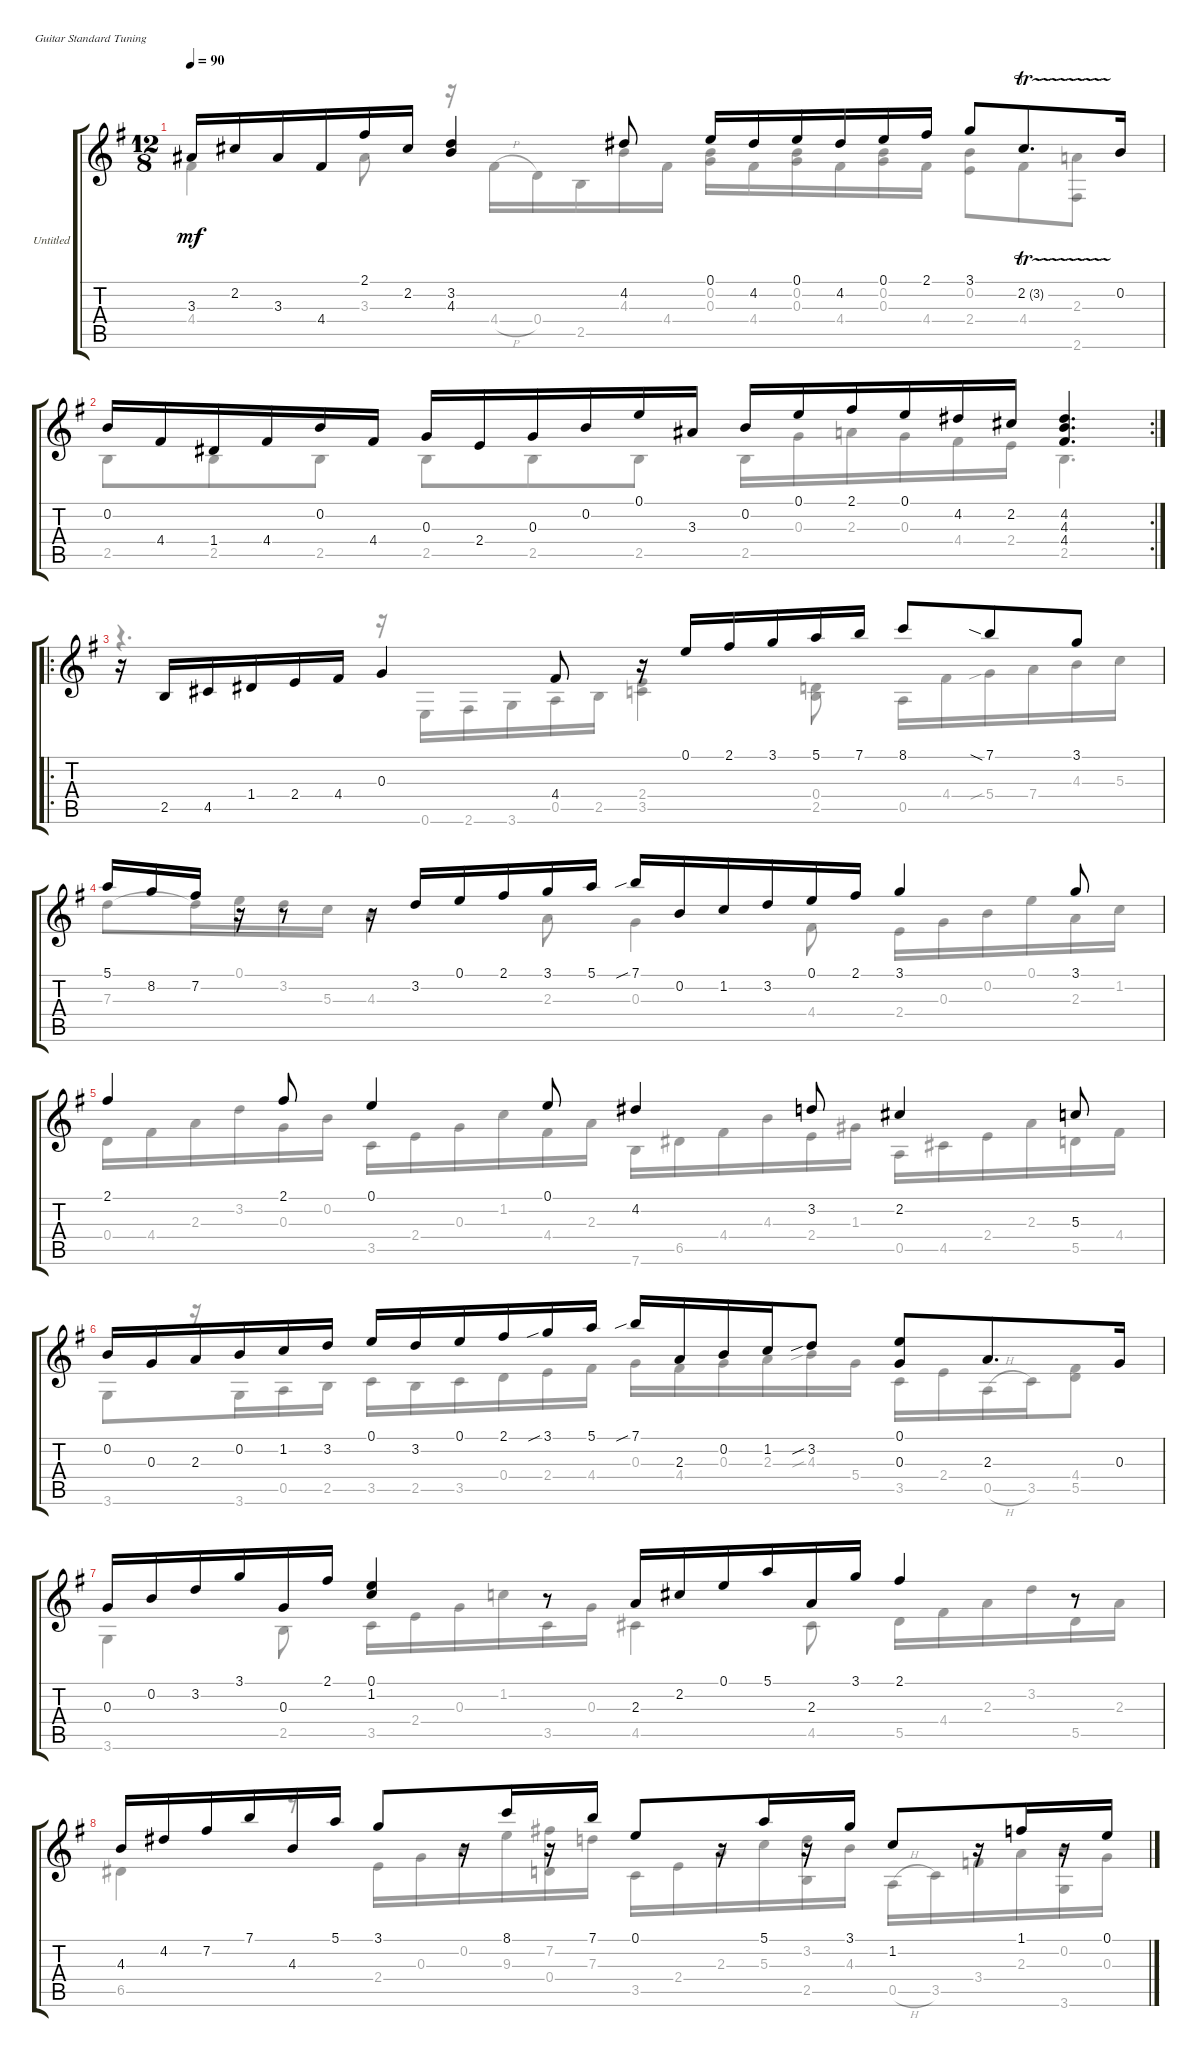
\bracketExtendMode groupsimilarinstruments
\firstSystemTrackNameOrientation horizontal
\otherSystemsTrackNameOrientation horizontal
\track ("Untitled" "Untitled") {instrument acousticguitarnylon}
\staff {score tabs}
\tuning (E4 B3 G3 D3 A2 E2)
\voice
\ts (12 8)
\tempo 90
\clef g2
\ks eminor
3.3.16{dy mf} 2.2.16 3.3.16 4.4.16 2.1.16 2.2.16 (3.2 4.3).4 4.2.8 0.1.16 4.2.16 0.1.16 4.2.16 0.1.16 2.1.16 3.1.8 2.2{tr (3 16)}.8{d} 0.2.16 |
\rc 2
0.2.16 4.4.16 1.4.16 4.4.16 0.2.16 4.4.16 0.3.16 2.4.16 0.3.16 0.2.16 0.1.16 3.3.16 0.2.16 0.1.16 2.1.16 0.1.16 4.2.16 2.2.16 (4.2 4.3 4.4).4{d} |
\ro
r.16 2.5.16 4.5.16 1.4.16 2.4.16 4.4.16 0.3.4 4.4.8 r.16 0.1.16 2.1.16 3.1.16 5.1.16 7.1.16 8.1.8 7.1{sia}.8 3.1.8 |
5.1.16 8.2.16 7.2.16 r.16 r.8 r.16 3.2.16 0.1.16 2.1.16 3.1.16 5.1.16 7.1{sib}.16 0.2.16 1.2.16 3.2.16 0.1.16 2.1.16 3.1.4 3.1.8 |
2.1.4 2.1.8 0.1.4 0.1.8 4.2.4 3.2.8 2.2.4 5.3.8 |
0.2.16 0.3.16 2.3.16 0.2.16 1.2.16 3.2.16 0.1.16 3.2.16 0.1.16 2.1.16 3.1{sib}.16 5.1.16 7.1{sib}.16 2.3.16 0.2.16 1.2.16 3.2{sib}.8 (0.1 0.3).8 2.3.8{d} 0.3.16 |
0.3.16 0.2.16 3.2.16 3.1.16 0.3.16 2.1.16 (0.1 1.2).4 r.8 2.3.16 2.2.16 0.1.16 5.1.16 2.3.16 3.1.16 2.1.4 r.8 |
4.3.16 4.2.16 7.2.16 7.1.16 4.3.16 5.1.16 3.1.8 r.16 8.1.16 r.16 7.1.16 0.1.8 r.16 5.1.16 r.16 3.1.16 1.2.8 r.16 1.1.16 r.16 0.1.16
\voice
\clef g2
\ottava regular
\simile none
\ks eminor
4.4.4{dy mf} 3.3.8 r.16 4.4{h}.16 0.4.16 2.5.16 4.3.16 4.4.16 (0.2 0.3).16 4.4.16 (0.2 0.3).16 4.4.16 (0.2 0.3).16 4.4.16 (0.2 2.4).8 4.4.8 (2.3 2.6).8 |
2.5.8 2.5.8 2.5.8 2.5.8 2.5.8 2.5.8 2.5.16 0.3.16 2.3.16 0.3.16 4.4.16 2.4.16 2.5.4{d} |
r.4{d} r.16 0.6.16 2.6.16 3.6.16 0.5.16 2.5.16 (2.4 3.5).4 (0.4 2.5).8 0.5.16 4.4.16 5.4{sib}.16 7.4.16 4.3.16 5.3.16 |
7.3.8 7.3{t}.16 0.1.16 3.2.16 5.3.16 4.3.4 2.3.8 0.3.4 4.4.8 2.4.16 0.3.16 0.2.16 0.1.16 2.3.16 1.2.16 |
0.4.16 4.4.16 2.3.16 3.2.16 0.3.16 0.2.16 3.5.16 2.4.16 0.3.16 1.2.16 4.4.16 2.3.16 7.6.16 6.5.16 4.4.16 4.3.16 2.4.16 1.3.16 0.5.16 4.5.16 2.4.16 2.3.16 5.5.16 4.4.16 |
3.6.8 r.16 3.6.16 0.5.16 2.5.16 3.5.16 2.5.16 3.5.16 0.4.16 2.4.16 4.4.16 0.3.16 4.4.16 0.3.16 2.3.16 4.3{sib}.16 5.4.16 3.5.16 2.4.16 0.5{h}.16 3.5.16 (4.4 5.5).8 |
3.6.4 2.5.8 3.5.16 2.4.16 0.3.16 1.2.16 3.5.16 0.3.16 4.5.4 4.5.8 5.5.16 4.4.16 2.3.16 3.2.16 5.5.16 2.3.16 |
6.5.4 r.8 2.4.16 0.3.16 0.2.16 9.3.16 (7.2 0.4).16 7.3.16 3.5.16 2.4.16 2.3.16 5.3.16 (3.2 2.5).16 4.3.16 0.5{h}.16 3.5.16 3.4.16 2.3.16 (0.2 3.6).16 0.3.16
